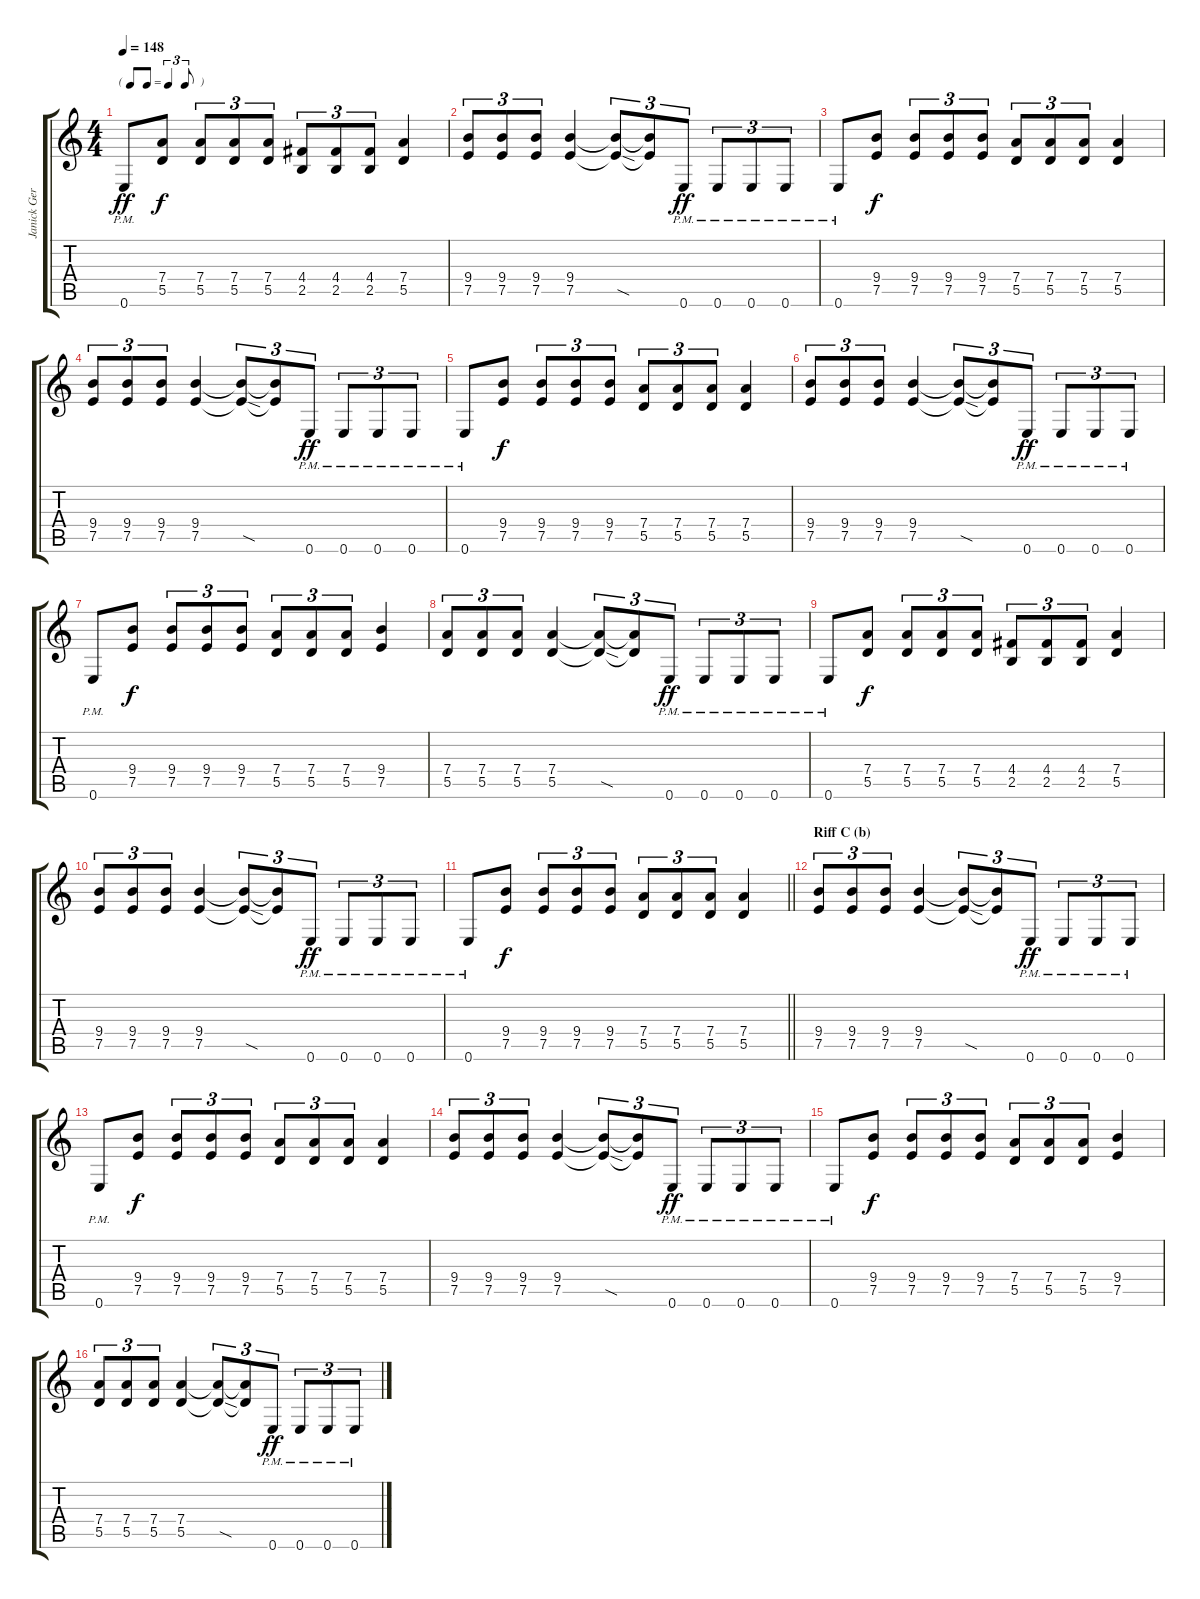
\track ("Janick Gers" "Janick Ger") {instrument distortionguitar}
\staff {score tabs}
\tuning (E4 B3 G3 D3 A2 E2) {hide}
\ts (4 4)
\tf triplet8th
\tempo 148
\clef g2
\ks c
0.6{pm}.8{dy ff} (7.4 5.5).8{dy f} (7.4 5.5).8{tu (3 2)} (7.4 5.5).8{tu (3 2)} (7.4 5.5).8{tu (3 2)} (4.4 2.5).8{tu (3 2)} (4.4 2.5).8{tu (3 2)} (4.4 2.5).8{tu (3 2)} (7.4 5.5).4 |
(9.4 7.5).8{tu (3 2)} (9.4 7.5).8{tu (3 2)} (9.4 7.5).8{tu (3 2)} (9.4 7.5).4 (9.4{t} 7.5{sod t}).8{tu (3 2)} (9.4{t} 7.5{t}).8{tu (3 2)} 0.6{pm}.8{tu (3 2) dy ff} 0.6{pm}.8{tu (3 2)} 0.6{pm}.8{tu (3 2)} 0.6{pm}.8{tu (3 2)} |
0.6{pm}.8 (9.4 7.5).8{dy f} (9.4 7.5).8{tu (3 2)} (9.4 7.5).8{tu (3 2)} (9.4 7.5).8{tu (3 2)} (7.4 5.5).8{tu (3 2)} (7.4 5.5).8{tu (3 2)} (7.4 5.5).8{tu (3 2)} (7.4 5.5).4 |
(9.4 7.5).8{tu (3 2)} (9.4 7.5).8{tu (3 2)} (9.4 7.5).8{tu (3 2)} (9.4 7.5).4 (9.4{t} 7.5{sod t}).8{tu (3 2)} (9.4{t} 7.5{t}).8{tu (3 2)} 0.6{pm}.8{tu (3 2) dy ff} 0.6{pm}.8{tu (3 2)} 0.6{pm}.8{tu (3 2)} 0.6{pm}.8{tu (3 2)} |
0.6{pm}.8 (9.4 7.5).8{dy f} (9.4 7.5).8{tu (3 2)} (9.4 7.5).8{tu (3 2)} (9.4 7.5).8{tu (3 2)} (7.4 5.5).8{tu (3 2)} (7.4 5.5).8{tu (3 2)} (7.4 5.5).8{tu (3 2)} (7.4 5.5).4 |
(9.4 7.5).8{tu (3 2)} (9.4 7.5).8{tu (3 2)} (9.4 7.5).8{tu (3 2)} (9.4 7.5).4 (9.4{t} 7.5{sod t}).8{tu (3 2)} (9.4{t} 7.5{t}).8{tu (3 2)} 0.6{pm}.8{tu (3 2) dy ff} 0.6{pm}.8{tu (3 2)} 0.6{pm}.8{tu (3 2)} 0.6{pm}.8{tu (3 2)} |
0.6{pm}.8 (9.4 7.5).8{dy f} (9.4 7.5).8{tu (3 2)} (9.4 7.5).8{tu (3 2)} (9.4 7.5).8{tu (3 2)} (7.4 5.5).8{tu (3 2)} (7.4 5.5).8{tu (3 2)} (7.4 5.5).8{tu (3 2)} (9.4 7.5).4 |
(7.4 5.5).8{tu (3 2)} (7.4 5.5).8{tu (3 2)} (7.4 5.5).8{tu (3 2)} (7.4 5.5).4 (7.4{t} 5.5{sod t}).8{tu (3 2)} (7.4{t} 5.5{t}).8{tu (3 2)} 0.6{pm}.8{tu (3 2) dy ff} 0.6{pm}.8{tu (3 2)} 0.6{pm}.8{tu (3 2)} 0.6{pm}.8{tu (3 2)} |
0.6{pm}.8 (7.4 5.5).8{dy f} (7.4 5.5).8{tu (3 2)} (7.4 5.5).8{tu (3 2)} (7.4 5.5).8{tu (3 2)} (4.4 2.5).8{tu (3 2)} (4.4 2.5).8{tu (3 2)} (4.4 2.5).8{tu (3 2)} (7.4 5.5).4 |
(9.4 7.5).8{tu (3 2)} (9.4 7.5).8{tu (3 2)} (9.4 7.5).8{tu (3 2)} (9.4 7.5).4 (9.4{t} 7.5{sod t}).8{tu (3 2)} (9.4{t} 7.5{t}).8{tu (3 2)} 0.6{pm}.8{tu (3 2) dy ff} 0.6{pm}.8{tu (3 2)} 0.6{pm}.8{tu (3 2)} 0.6{pm}.8{tu (3 2)} |
\barLineRight lightlight
0.6{pm}.8 (9.4 7.5).8{dy f} (9.4 7.5).8{tu (3 2)} (9.4 7.5).8{tu (3 2)} (9.4 7.5).8{tu (3 2)} (7.4 5.5).8{tu (3 2)} (7.4 5.5).8{tu (3 2)} (7.4 5.5).8{tu (3 2)} (7.4 5.5).4 |
\section ("" "Riff C (b)")
(9.4 7.5).8{tu (3 2)} (9.4 7.5).8{tu (3 2)} (9.4 7.5).8{tu (3 2)} (9.4 7.5).4 (9.4{t} 7.5{sod t}).8{tu (3 2)} (9.4{t} 7.5{t}).8{tu (3 2)} 0.6{pm}.8{tu (3 2) dy ff} 0.6{pm}.8{tu (3 2)} 0.6{pm}.8{tu (3 2)} 0.6{pm}.8{tu (3 2)} |
0.6{pm}.8 (9.4 7.5).8{dy f} (9.4 7.5).8{tu (3 2)} (9.4 7.5).8{tu (3 2)} (9.4 7.5).8{tu (3 2)} (7.4 5.5).8{tu (3 2)} (7.4 5.5).8{tu (3 2)} (7.4 5.5).8{tu (3 2)} (7.4 5.5).4 |
(9.4 7.5).8{tu (3 2)} (9.4 7.5).8{tu (3 2)} (9.4 7.5).8{tu (3 2)} (9.4 7.5).4 (9.4{t} 7.5{sod t}).8{tu (3 2)} (9.4{t} 7.5{t}).8{tu (3 2)} 0.6{pm}.8{tu (3 2) dy ff} 0.6{pm}.8{tu (3 2)} 0.6{pm}.8{tu (3 2)} 0.6{pm}.8{tu (3 2)} |
0.6{pm}.8 (9.4 7.5).8{dy f} (9.4 7.5).8{tu (3 2)} (9.4 7.5).8{tu (3 2)} (9.4 7.5).8{tu (3 2)} (7.4 5.5).8{tu (3 2)} (7.4 5.5).8{tu (3 2)} (7.4 5.5).8{tu (3 2)} (9.4 7.5).4 |
(7.4 5.5).8{tu (3 2)} (7.4 5.5).8{tu (3 2)} (7.4 5.5).8{tu (3 2)} (7.4 5.5).4 (7.4{t} 5.5{sod t}).8{tu (3 2)} (7.4{t} 5.5{t}).8{tu (3 2)} 0.6{pm}.8{tu (3 2) dy ff} 0.6{pm}.8{tu (3 2)} 0.6{pm}.8{tu (3 2)} 0.6{pm}.8{tu (3 2)}
